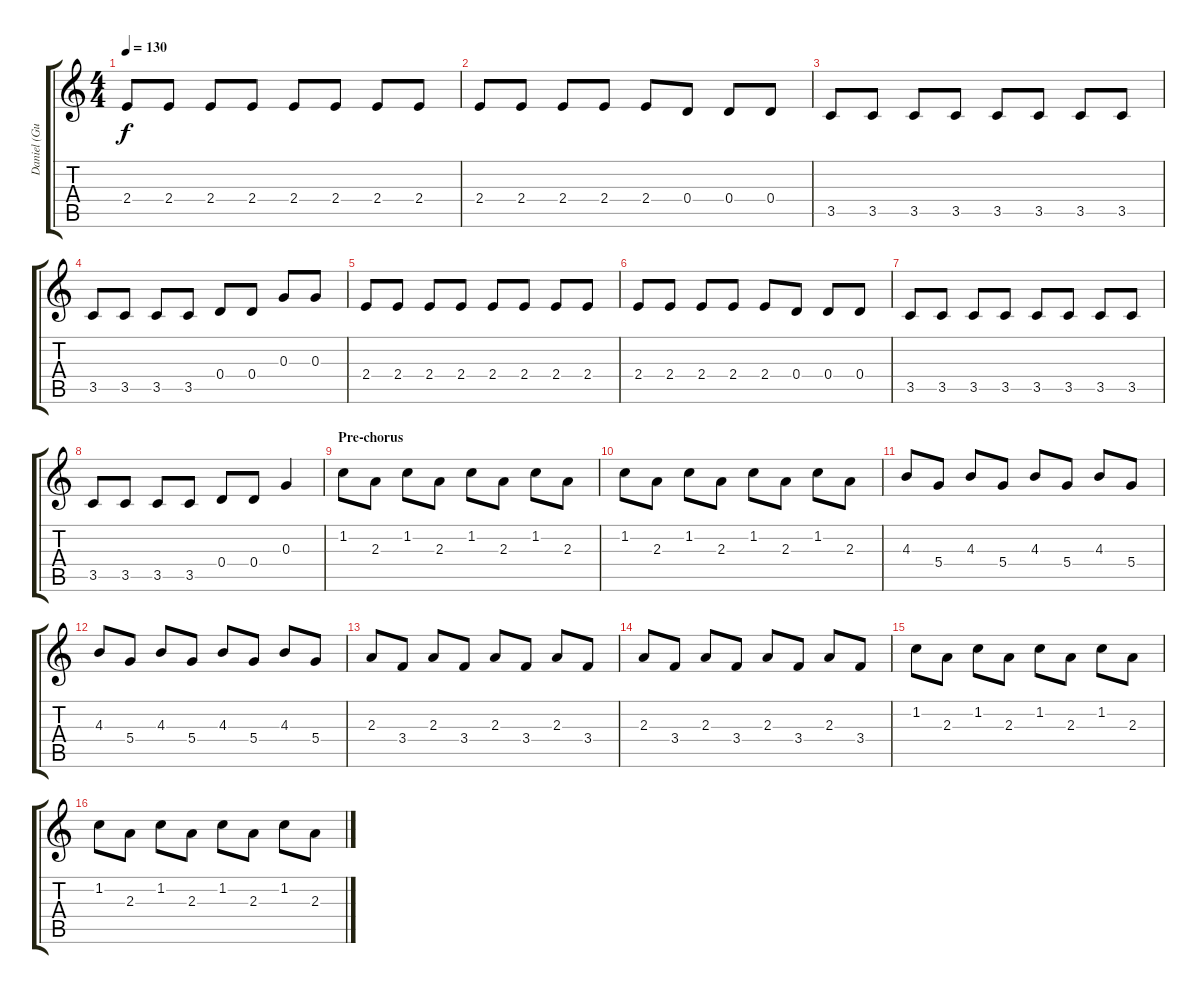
\track ("Daniel (Guitar)" "Daniel (Gu") {instrument overdrivenguitar}
\staff {score tabs}
\tuning (E4 B3 G3 D3 A2 E2) {hide}
\ts (4 4)
\tempo 130
\clef g2
\ks c
2.4.8{dy f} 2.4.8 2.4.8 2.4.8 2.4.8 2.4.8 2.4.8 2.4.8 |
2.4.8 2.4.8 2.4.8 2.4.8 2.4.8 0.4.8 0.4.8 0.4.8 |
3.5.8 3.5.8 3.5.8 3.5.8 3.5.8 3.5.8 3.5.8 3.5.8 |
3.5.8 3.5.8 3.5.8 3.5.8 0.4.8 0.4.8 0.3.8 0.3.8 |
2.4.8 2.4.8 2.4.8 2.4.8 2.4.8 2.4.8 2.4.8 2.4.8 |
2.4.8 2.4.8 2.4.8 2.4.8 2.4.8 0.4.8 0.4.8 0.4.8 |
3.5.8 3.5.8 3.5.8 3.5.8 3.5.8 3.5.8 3.5.8 3.5.8 |
3.5.8 3.5.8 3.5.8 3.5.8 0.4.8 0.4.8 0.3.4 |
\section ("" "Pre-chorus")
1.2.8 2.3.8 1.2.8 2.3.8 1.2.8 2.3.8 1.2.8 2.3.8 |
1.2.8 2.3.8 1.2.8 2.3.8 1.2.8 2.3.8 1.2.8 2.3.8 |
4.3.8 5.4.8 4.3.8 5.4.8 4.3.8 5.4.8 4.3.8 5.4.8 |
4.3.8 5.4.8 4.3.8 5.4.8 4.3.8 5.4.8 4.3.8 5.4.8 |
2.3.8 3.4.8 2.3.8 3.4.8 2.3.8 3.4.8 2.3.8 3.4.8 |
2.3.8 3.4.8 2.3.8 3.4.8 2.3.8 3.4.8 2.3.8 3.4.8 |
1.2.8{volume 16} 2.3.8 1.2.8 2.3.8 1.2.8 2.3.8 1.2.8 2.3.8 |
1.2.8 2.3.8 1.2.8 2.3.8 1.2.8 2.3.8 1.2.8 2.3.8
